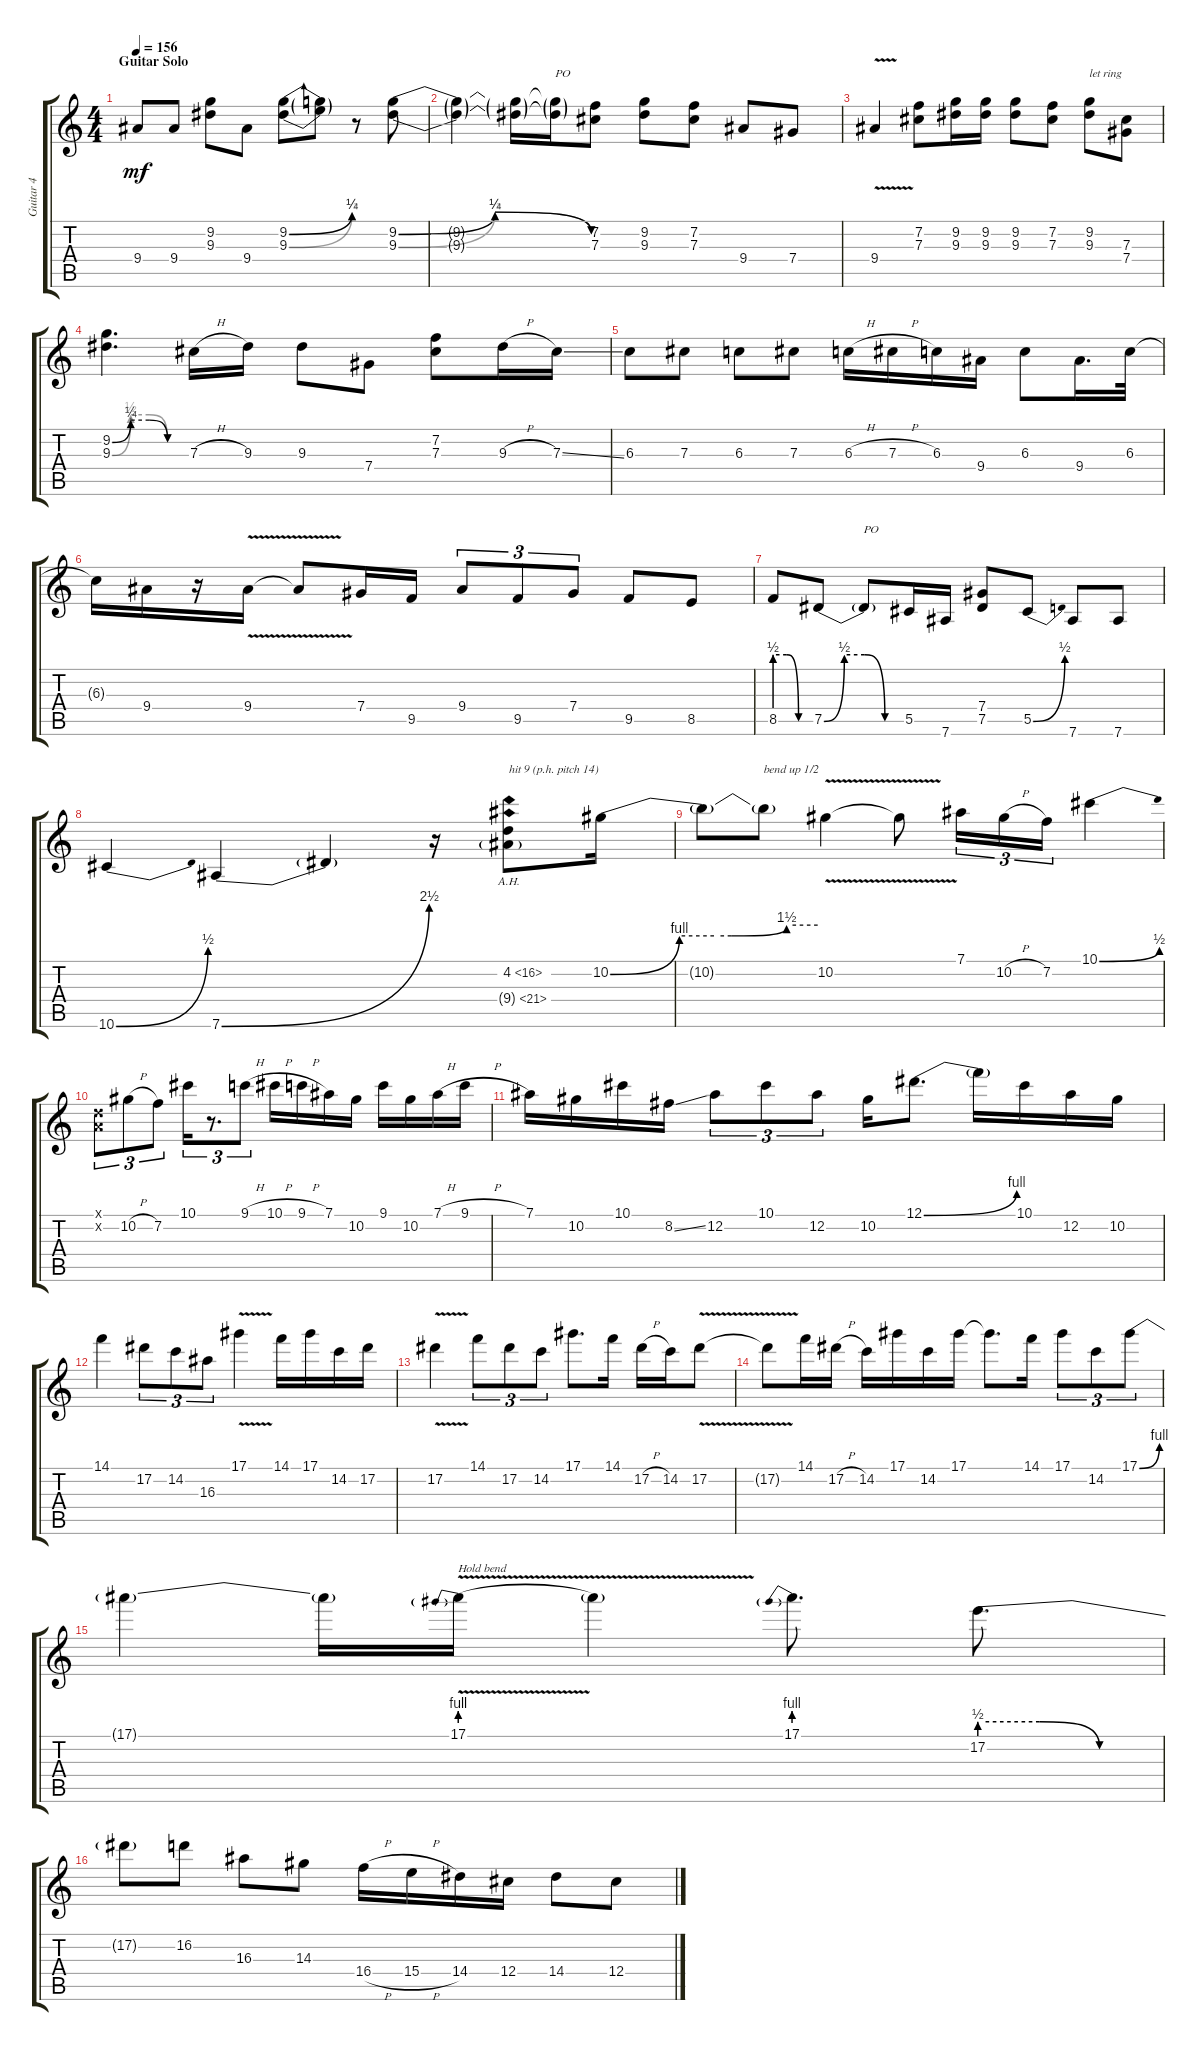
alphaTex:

\track ("Guitar 4" "Guitar 4") {instrument distortionguitar}
\staff {score tabs}
\tuning (Eb4 Bb3 Gb3 Db3 Ab2 Eb2) {hide}
\ts (4 4)
\section ("" "Guitar Solo")
\tempo 156
\clef g2
\ks c
9.4{t}.8{dy mf} 9.4.8 (9.2 9.3).8 9.4.8 (9.2{be (bend 0 0 60 1)} 9.3{be (bend 0 0 60 2)}).8 (9.2{t} 9.3{t}).8 r.8 (9.2{be (bendrelease 0 0 30 1 50 1 60 0)} 9.3{be (bendrelease 0 0 30 2 50 2 60 0)}).8 |
(9.2{t} 9.3{t}).4 (9.2{t} 9.3{t}).16 (9.2{t} 9.3{t}).16{txt "PO"} (7.2 7.3).8 (9.2 9.3).8 (7.2 7.3).8 9.4.8 7.4.8 |
9.4{v}.4 (7.2 7.3).8 (9.2 9.3).16 (9.2 9.3).16 (9.2 9.3).8 (7.2 7.3).8 (9.2 9.3).8{txt "let ring"} (7.3 7.4).8 |
(9.2{be (custom 0 0 15 1 30 1 45 0 60 0)} 9.3{be (custom 0 0 15 2 30 2 45 0 60 0)}).4{d} 7.3{h}.16 9.3.16 9.3.8 7.4.8 (7.2 7.3).8 9.3{h}.16 7.3{ss}.16 |
6.3.8 7.3.8 6.3.8 7.3.8 6.3{h}.16 7.3{h}.16 6.3.16 9.4.16 6.3.8 9.4.16{d} 6.3.32 |
6.3{t}.16 9.4.16 r.16 9.4{v}.16 9.4{t}.8 7.4.16 9.5.16 9.4.8{tu (3 2)} 9.5.8{tu (3 2)} 7.4.8{tu (3 2)} 9.5.8 8.5.8 |
8.5{be (custom 0 2 20 2 40 0 60 0)}.8 7.5{be (custom 0 0 15 2 30 2 45 0 60 0)}.8 7.5{t}.8{txt "PO"} 5.5.16 7.6.16 (7.4 7.5).8 5.5{be (bend 0 0 60 2)}.8 7.6.8 7.6.8 |
10.6{be (bend 0 0 60 2)}.4 7.6{be (bend 0 0 60 10)}.4 7.6{t}.4 r.16 (4.2{ah 12} 9.4{ah 12 g}).8{txt "hit 9 (p.h. pitch 14)"} 10.2{be (custom 0 0 20 4 30 4 35 4 51 6 60 6)}.16 |
10.2{t}.8 10.2{t}.8{txt "bend up 1/2"} 10.2{v}.4 10.2{t}.8 7.1.16{tu (3 2)} 10.2{h}.16{tu (3 2)} 7.2.16{tu (3 2)} 10.1{be (bend 0 0 60 2)}.4 |
(-1.1{x} -1.2{x}).8{tu (3 2)} 10.2{h}.8{tu (3 2)} 7.2.8{tu (3 2)} 10.1.16{tu (3 2)} r.8{d tu (3 2)} 9.1{h}.8{tu (3 2)} 10.1{h}.16 9.1{h}.16 7.1.16 10.2.16 9.1.16 10.2.16 7.1{h}.16 9.1{h}.16 |
7.1.16 10.2.16 10.1.16 8.2{ss}.16 12.2.8{tu (3 2)} 10.1.8{tu (3 2)} 12.2.8{tu (3 2)} 10.2.16 12.1{be (bend 0 0 60 4)}.8{d} 12.1{t}.16 10.1.16 12.2.16 10.2.16 |
14.1.4 17.2.8{tu (3 2)} 14.2.8{tu (3 2)} 16.3.8{tu (3 2)} 17.1{v}.4 14.1.16 17.1.16 14.2.16 17.2.16 |
17.2{v}.4 14.1.8{tu (3 2)} 17.2.8{tu (3 2)} 14.2.8{tu (3 2)} 17.1.8{d} 14.1.16 17.2{h}.16 14.2.16 17.2{v}.8 |
17.2{t}.8 14.1.16 17.2{h}.16 14.2.16 17.1.16 14.2.16 17.1.16 17.1{t}.8{d} 14.1.16 17.1.8{tu (3 2)} 14.2.8{tu (3 2)} 17.1{be (bend 0 0 60 4)}.8{tu (3 2)} |
17.1{t}.4 17.1{t}.16 17.1{be (prebend 0 4 60 4) v}.16{txt "Hold bend"} 17.1{t}.4 17.1{be (prebend 0 4 60 4)}.8{d} 17.2{be (custom 0 2 20 2 40 0 60 0)}.8{d} |
17.2{t}.8 16.2.8 16.3.8 14.3.8 16.4{h}.16 15.4{h}.16 14.4.16 12.4.16 14.4.8 12.4.8
